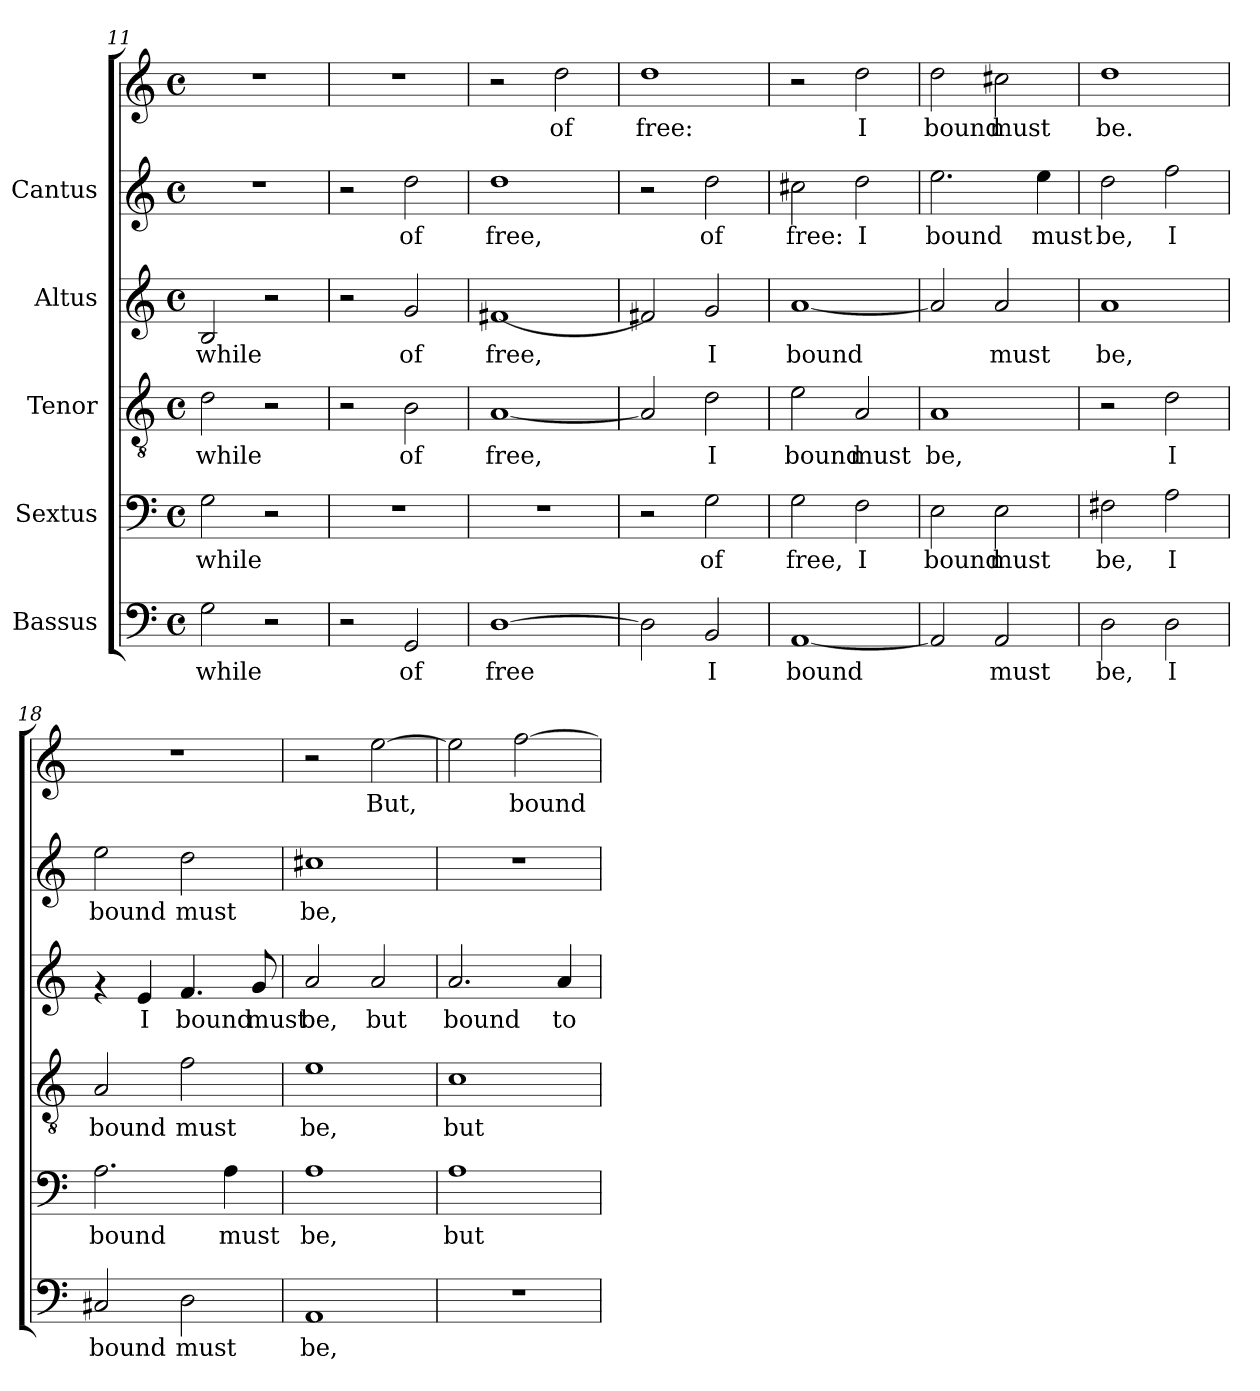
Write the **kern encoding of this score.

**kern	**text	**kern	**text	**kern	**text	**kern	**text	**kern	**text	**kern	**text
*part5	*part5	*part4	*part4	*part3	*part3	*part2	*part2	*part1	*part1	*part1	*part1
*staff6	*staff6	*staff5	*staff5	*staff4	*staff4	*staff3	*staff3	*staff2	*staff2	*staff1	*staff1
*I"Bassus	*	*I"Sextus	*	*I"Tenor	*	*I"Altus	*	*I"Cantus	*	*	*
*clefF4	*	*clefF4	*	*clefGv2	*	*clefG2	*	*clefG2	*	*clefG2	*
*M4/4	*	*M4/4	*	*M4/4	*	*M4/4	*	*M4/4	*	*M4/4	*
*met(c)	*	*met(c)	*	*met(c)	*	*met(c)	*	*met(c)	*	*met(c)	*
=11	=11	=11	=11	=11	=11	=11	=11	=11	=11	=11	=11
!	!LO:LY:b:cj	!	!LO:LY:b:cj	!	!LO:LY:b:cj	!	!LO:LY:b:cj	!	!	!	!
2G\	while	2G\	while	2d\	while	2B/	while	1r	.	1r	.
2r	.	2r	.	2r	.	2r	.	.	.	.	.
=12	=12	=12	=12	=12	=12	=12	=12	=12	=12	=12	=12
2r	.	1r	.	2r	.	2r	.	2r	.	1r	.
!	!LO:LY:b:cj	!	!	!	!LO:LY:b:cj	!	!LO:LY:b:cj	!	!LO:LY:b:cj	!	!
2GG/	of	.	.	2B\	of	2g/	of	2dd\	of	.	.
=13	=13	=13	=13	=13	=13	=13	=13	=13	=13	=13	=13
!	!LO:LY:b:cj	!	!	!	!LO:LY:b:cj	!	!LO:LY:b:cj	!	!LO:LY:b:cj	!	!
[>1D	free	1r	.	[<1A	free,	[<1f#X	free,	1dd	free,	2r	.
!	!	!	!	!	!	!	!	!	!	!	!LO:LY:b:cj
.	.	.	.	.	.	.	.	.	.	2dd\	of
=14	=14	=14	=14	=14	=14	=14	=14	=14	=14	=14	=14
!	!LO:LY:b:cj	!	!	!	!LO:LY:b:cj	!	!LO:LY:b:cj	!	!	!	!LO:LY:b:cj
2D\]	.	2r	.	2A/]	.	2f#X/]	.	2r	.	1dd	free:
!	!LO:LY:b:cj	!	!LO:LY:b:cj	!	!LO:LY:b:cj	!	!LO:LY:b:cj	!	!LO:LY:b:cj	!	!
2BB/	I	2G\	of	2d\	I	2g/	I	2dd\	of	.	.
=15	=15	=15	=15	=15	=15	=15	=15	=15	=15	=15	=15
!	!LO:LY:b:cj	!	!LO:LY:b:cj	!	!LO:LY:b:cj	!	!LO:LY:b:cj	!	!LO:LY:b:cj	!	!
[<1AA	bound	2G\	free,	2e\	bound	[<1a	bound	2cc#X\	free:	2r	.
!	!	!	!LO:LY:b:cj	!	!LO:LY:b:cj	!	!	!	!LO:LY:b:cj	!	!LO:LY:b:cj
.	.	2F\	I	2A/	must	.	.	2dd\	I	2dd\	I
=16	=16	=16	=16	=16	=16	=16	=16	=16	=16	=16	=16
!	!LO:LY:b:cj	!	!LO:LY:b:cj	!	!LO:LY:b:cj	!	!LO:LY:b:cj	!	!LO:LY:b:cj	!	!LO:LY:b:cj
2AA/]	.	2E\	bound	1A	be,	2a/]	.	2.ee\	bound	2dd\	bound
!	!LO:LY:b:cj	!	!LO:LY:b:cj	!	!	!	!LO:LY:b:cj	!	!	!	!LO:LY:b:cj
2AA/	must	2E\	must	.	.	2a/	must	.	.	2cc#X\	must
!	!	!	!	!	!	!	!	!	!LO:LY:b:cj	!	!
.	.	.	.	.	.	.	.	4ee\	must	.	.
!!LO:LB:g=z
=17	=17	=17	=17	=17	=17	=17	=17	=17	=17	=17	=17
!	!LO:LY:b:cj	!	!LO:LY:b:cj	!	!	!	!LO:LY:b:cj	!	!LO:LY:b:cj	!	!LO:LY:b:cj
2D\	be,	2F#X\	be,	2r	.	1a	be,	2dd\	be,	1dd	be.
!	!LO:LY:b:cj	!	!LO:LY:b:cj	!	!LO:LY:b:cj	!	!	!	!LO:LY:b:cj	!	!
2D\	I	2A\	I	2d\	I	.	.	2ff\	I	.	.
=18	=18	=18	=18	=18	=18	=18	=18	=18	=18	=18	=18
!	!LO:LY:b:cj	!	!LO:LY:b:cj	!	!LO:LY:b:cj	!	!	!	!LO:LY:b:cj	!	!
2C#X/	bound	2.A\	bound	2A/	bound	4rf	.	2ee\	bound	1r	.
!	!	!	!	!	!	!	!LO:LY:b:cj	!	!	!	!
.	.	.	.	.	.	4e/	I	.	.	.	.
!	!LO:LY:b:cj	!	!	!	!LO:LY:b:cj	!	!LO:LY:b:cj	!	!LO:LY:b:cj	!	!
2D\	must	.	.	2f\	must	4.f/	bound	2dd\	must	.	.
!	!	!	!LO:LY:b:cj	!	!	!	!	!	!	!	!
.	.	4A\	must	.	.	.	.	.	.	.	.
!	!	!	!	!	!	!	!LO:LY:b:cj	!	!	!	!
.	.	.	.	.	.	8g/	must	.	.	.	.
=19	=19	=19	=19	=19	=19	=19	=19	=19	=19	=19	=19
!	!LO:LY:b:cj	!	!LO:LY:b:cj	!	!LO:LY:b:cj	!	!LO:LY:b:cj	!	!LO:LY:b:cj	!	!
1AA	be,	1A	be,	1e	be,	2a/	be,	1cc#X	be,	2r	.
!	!	!	!	!	!	!	!LO:LY:b:cj	!	!	!	!LO:LY:b:cj
.	.	.	.	.	.	2a/	but	.	.	[>2ee\	But,
=20	=20	=20	=20	=20	=20	=20	=20	=20	=20	=20	=20
!	!	!	!LO:LY:b:cj	!	!LO:LY:b:cj	!	!LO:LY:b:cj	!	!	!	!LO:LY:b:cj
1r	.	1A	but	1c	but	2.a/	bound	1r	.	2ee\]	.
!	!	!	!	!	!	!	!	!	!	!	!LO:LY:b:cj
.	.	.	.	.	.	.	.	.	.	[>2ff\	bound
!	!	!	!	!	!	!	!LO:LY:b:cj	!	!	!	!
.	.	.	.	.	.	4a/	to	.	.	.	.
=	=	=	=	=	=	=	=	=	=	=	=
*-	*-	*-	*-	*-	*-	*-	*-	*-	*-	*-	*-
